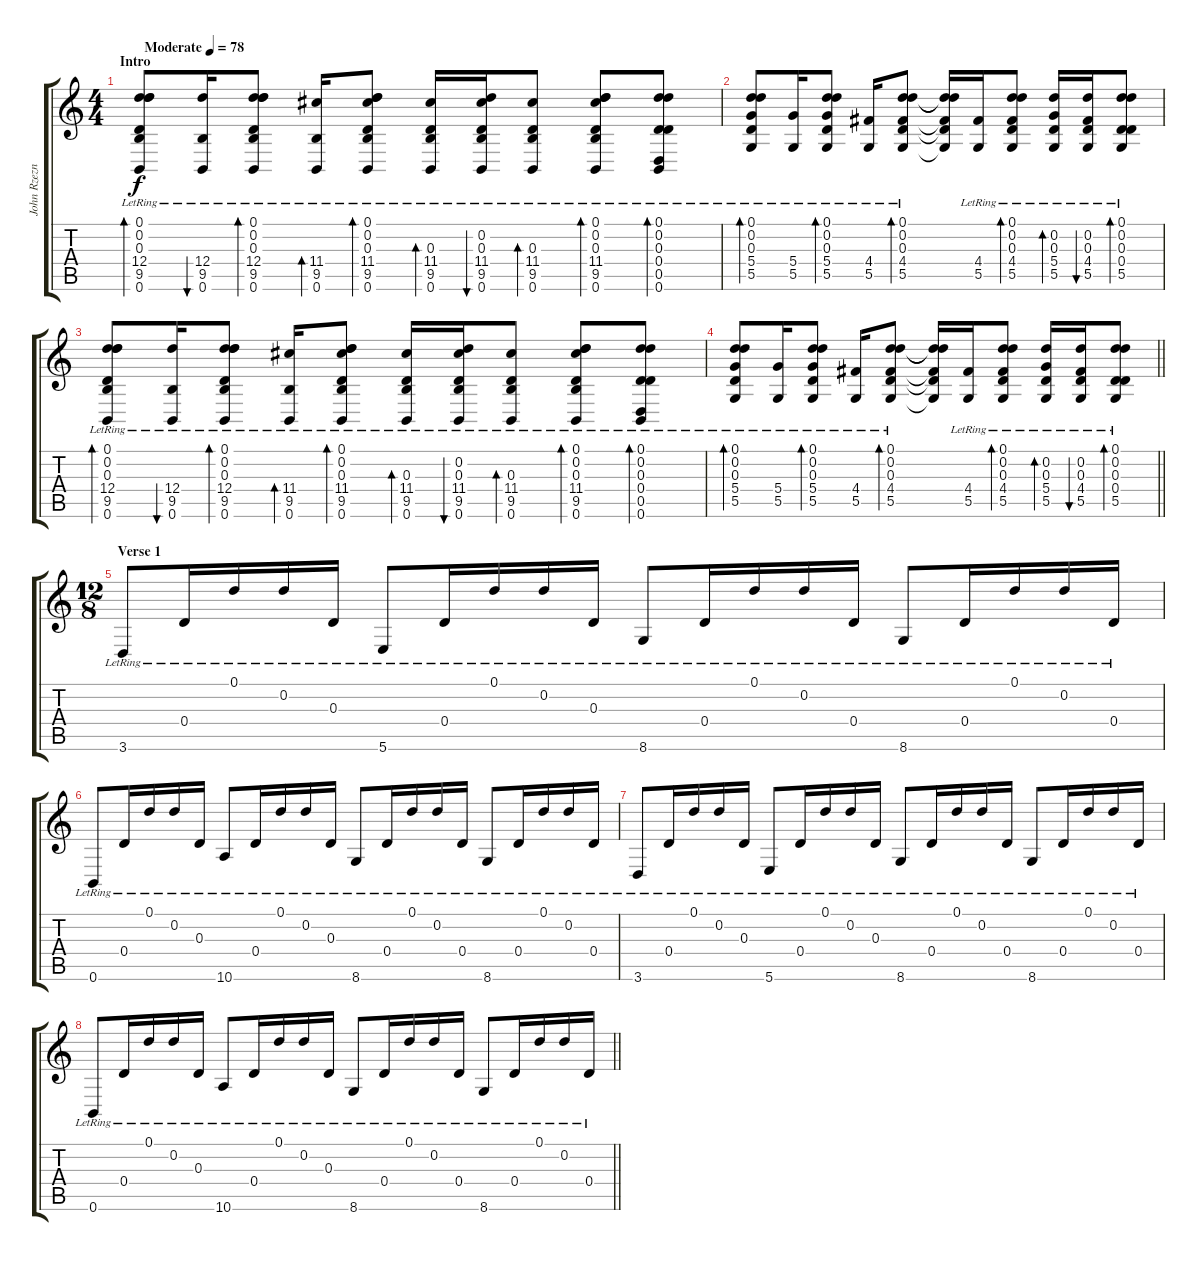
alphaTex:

\track ("John Rzeznik (Ac. Guitar)" "John Rzezn") {instrument acousticguitarsteel}
\staff {score tabs}
\tuning (D4 D4 D3 D3 D2 B1) {hide}
\ts (4 4)
\section ("" "Intro")
\tempo (78 "Moderate")
\clef g2
\ks c
(0.1{lr} 0.2{lr} 0.3{lr} 12.4{lr} 9.5{lr} 0.6{lr}).8{bd 30 dy f instrument acousticguitarsteel} (12.4{lr} 9.5{lr} 0.6{lr}).16{bu 30} (0.1{lr} 0.2{lr} 0.3{lr} 12.4{lr} 9.5{lr} 0.6{lr}).8{bd 30} (11.4{lr} 9.5{lr} 0.6{lr}).16{bd 30} (0.1{lr} 0.2{lr} 0.3{lr} 11.4{lr} 9.5{lr} 0.6{lr}).8{bd 30} (0.3{lr} 11.4{lr} 9.5{lr} 0.6{lr}).16{bd 30} (0.2{lr} 0.3{lr} 11.4{lr} 9.5{lr} 0.6{lr}).16{bu 30} (0.3{lr} 11.4{lr} 9.5{lr} 0.6{lr}).8{bd 30} (0.1{lr} 0.2{lr} 0.3{lr} 11.4{lr} 9.5{lr} 0.6{lr}).8{bd 30} (0.1{lr} 0.2{lr} 0.3{lr} 0.4{lr} 0.5{lr} 0.6{lr}).8{bd 30} |
(0.1{lr} 0.2{lr} 0.3{lr} 5.4{lr} 5.5{lr}).8{bd 30} (5.4{lr} 5.5{lr}).16 (0.1{lr} 0.2{lr} 0.3{lr} 5.4{lr} 5.5{lr}).8{bd 30} (4.4{lr} 5.5{lr}).16 (0.1{lr} 0.2{lr} 0.3{lr} 4.4{lr} 5.5{lr}).8{bd 30} (0.1{t} 0.2{t} 0.3{t} 4.4{t} 5.5{t}).16 (4.4{lr} 5.5{lr}).16 (0.1{lr} 0.2{lr} 0.3{lr} 4.4{lr} 5.5{lr}).8{bd 30} (0.2{lr} 0.3{lr} 5.4{lr} 5.5{lr}).16{bd 30} (0.2{lr} 0.3{lr} 4.4{lr} 5.5{lr}).16{bu 30} (0.1{lr} 0.2{lr} 0.3{lr} 0.4{lr} 5.5{lr}).8{bd 30} |
(0.1{lr} 0.2{lr} 0.3{lr} 12.4{lr} 9.5{lr} 0.6{lr}).8{bd 30} (12.4{lr} 9.5{lr} 0.6{lr}).16{bu 30} (0.1{lr} 0.2{lr} 0.3{lr} 12.4{lr} 9.5{lr} 0.6{lr}).8{bd 30} (11.4{lr} 9.5{lr} 0.6{lr}).16{bd 30} (0.1{lr} 0.2{lr} 0.3{lr} 11.4{lr} 9.5{lr} 0.6{lr}).8{bd 30} (0.3{lr} 11.4{lr} 9.5{lr} 0.6{lr}).16{bd 30} (0.2{lr} 0.3{lr} 11.4{lr} 9.5{lr} 0.6{lr}).16{bu 30} (0.3{lr} 11.4{lr} 9.5{lr} 0.6{lr}).8{bd 30} (0.1{lr} 0.2{lr} 0.3{lr} 11.4{lr} 9.5{lr} 0.6{lr}).8{bd 30} (0.1{lr} 0.2{lr} 0.3{lr} 0.4{lr} 0.5{lr} 0.6{lr}).8{bd 30} |
\barLineRight lightlight
(0.1{lr} 0.2{lr} 0.3{lr} 5.4{lr} 5.5{lr}).8{bd 30} (5.4{lr} 5.5{lr}).16 (0.1{lr} 0.2{lr} 0.3{lr} 5.4{lr} 5.5{lr}).8{bd 30} (4.4{lr} 5.5{lr}).16 (0.1{lr} 0.2{lr} 0.3{lr} 4.4{lr} 5.5{lr}).8{bd 30} (0.1{t} 0.2{t} 0.3{t} 4.4{t} 5.5{t}).16 (4.4{lr} 5.5{lr}).16 (0.1{lr} 0.2{lr} 0.3{lr} 4.4{lr} 5.5{lr}).8{bd 30} (0.2{lr} 0.3{lr} 5.4{lr} 5.5{lr}).16{bd 30} (0.2{lr} 0.3{lr} 4.4{lr} 5.5{lr}).16{bu 30} (0.1{lr} 0.2{lr} 0.3{lr} 0.4{lr} 5.5{lr}).8{bd 30} |
\ts (12 8)
\section ("" "Verse 1")
3.6{lr}.8 0.4{lr}.16 0.1{lr}.16 0.2{lr}.16 0.3{lr}.16 5.6{lr}.8 0.4{lr}.16 0.1{lr}.16 0.2{lr}.16 0.3{lr}.16 8.6{lr}.8 0.4{lr}.16 0.1{lr}.16 0.2{lr}.16 0.4{lr}.16 8.6{lr}.8 0.4{lr}.16 0.1{lr}.16 0.2{lr}.16 0.4{lr}.16 |
0.6{lr}.8 0.4{lr}.16 0.1{lr}.16 0.2{lr}.16 0.3{lr}.16 10.6{lr}.8 0.4{lr}.16 0.1{lr}.16 0.2{lr}.16 0.3{lr}.16 8.6{lr}.8 0.4{lr}.16 0.1{lr}.16 0.2{lr}.16 0.4{lr}.16 8.6{lr}.8 0.4{lr}.16 0.1{lr}.16 0.2{lr}.16 0.4{lr}.16 |
3.6{lr}.8 0.4{lr}.16 0.1{lr}.16 0.2{lr}.16 0.3{lr}.16 5.6{lr}.8 0.4{lr}.16 0.1{lr}.16 0.2{lr}.16 0.3{lr}.16 8.6{lr}.8 0.4{lr}.16 0.1{lr}.16 0.2{lr}.16 0.4{lr}.16 8.6{lr}.8 0.4{lr}.16 0.1{lr}.16 0.2{lr}.16 0.4{lr}.16 |
\barLineRight lightlight
0.6{lr}.8 0.4{lr}.16 0.1{lr}.16 0.2{lr}.16 0.3{lr}.16 10.6{lr}.8 0.4{lr}.16 0.1{lr}.16 0.2{lr}.16 0.3{lr}.16 8.6{lr}.8 0.4{lr}.16 0.1{lr}.16 0.2{lr}.16 0.4{lr}.16 8.6{lr}.8 0.4{lr}.16 0.1{lr}.16 0.2{lr}.16 0.4{lr}.16
